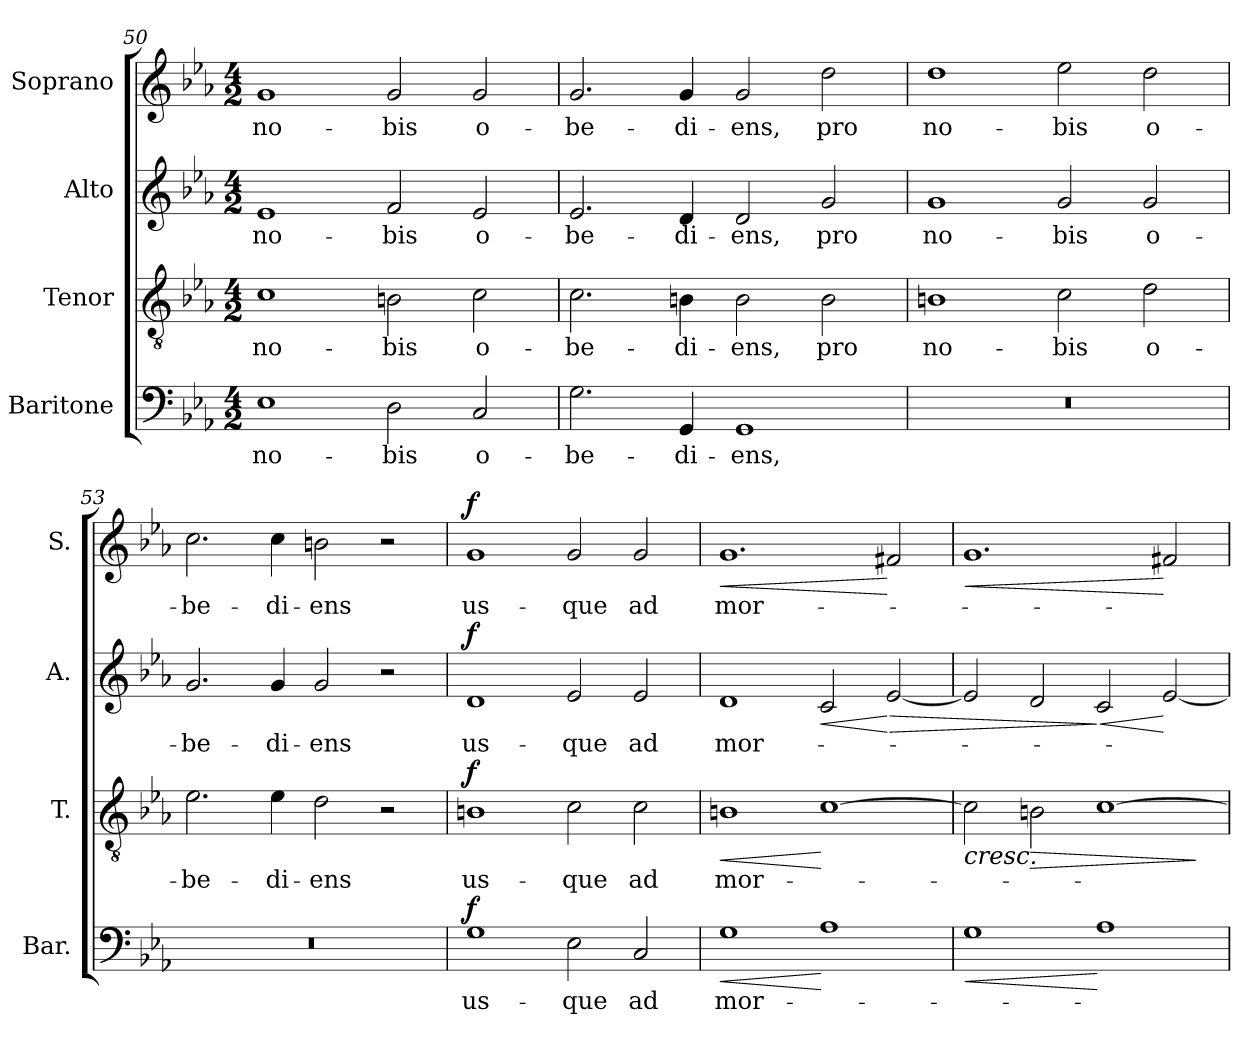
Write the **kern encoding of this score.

**kern	**text	**dynam	**kern	**text	**dynam	**kern	**text	**dynam	**kern	**text	**dynam
*part4	*part4	*part4	*part3	*part3	*part3	*part2	*part2	*part2	*part1	*part1	*part1
*staff4	*staff4	*staff4	*staff3	*staff3	*staff3	*staff2	*staff2	*staff2	*staff1	*staff1	*staff1
*I"Baritone	*	*	*I"Tenor	*	*	*I"Alto	*	*	*I"Soprano	*	*
*I'Bar.	*	*	*I'T.	*	*	*I'A.	*	*	*I'S.	*	*
*clefF4	*	*	*clefGv2	*	*	*clefG2	*	*	*clefG2	*	*
*	*	*	*ITrd7c12	*	*	*	*	*	*	*	*
*k[b-e-a-]	*	*	*k[b-e-a-]	*	*	*k[b-e-a-]	*	*	*k[b-e-a-]	*	*
*E-:	*	*	*E-:	*	*	*E-:	*	*	*E-:	*	*
*M4/2	*	*	*M4/2	*	*	*M4/2	*	*	*M4/2	*	*
=50	=50	=50	=50	=50	=50	=50	=50	=50	=50	=50	=50
!	!LO:LY:b:color=#000000	!	!	!	!	!	!	!	!	!	!
!	!	!	!	!LO:LY:b:color=#000000	!	!	!	!	!	!	!
!	!	!	!	!	!	!	!LO:LY:b:color=#000000	!	!	!	!
!	!	!	!	!	!	!	!	!	!	!LO:LY:b:color=#000000	!
1E-i	no-	.	1Ci	no-	.	1e-i	no-	.	1gi	no-	.
!	!LO:LY:b:color=#000000	!	!	!	!	!	!	!	!	!	!
!	!	!	!	!LO:LY:b:color=#000000	!	!	!	!	!	!	!
!	!	!	!	!	!	!	!LO:LY:b:color=#000000	!	!	!	!
!	!	!	!	!	!	!	!	!	!	!LO:LY:b:color=#000000	!
2Di\	-bis	.	2BBni\	-bis	.	2fi/	-bis	.	2gi/	-bis	.
!	!LO:LY:b:color=#000000	!	!	!	!	!	!	!	!	!	!
!	!	!	!	!LO:LY:b:color=#000000	!	!	!	!	!	!	!
!	!	!	!	!	!	!	!LO:LY:b:color=#000000	!	!	!	!
!	!	!	!	!	!	!	!	!	!	!LO:LY:b:color=#000000	!
2Ci/	o-	.	2Ci\	o-	.	2e-i/	o-	.	2gi/	o-	.
!!LO:LB:g=z
=51	=51	=51	=51	=51	=51	=51	=51	=51	=51	=51	=51
!	!LO:LY:b:color=#000000	!	!	!	!	!	!	!	!	!	!
!	!	!	!	!LO:LY:b:color=#000000	!	!	!	!	!	!	!
!	!	!	!	!	!	!	!LO:LY:b:color=#000000	!	!	!	!
!	!	!	!	!	!	!	!	!	!	!LO:LY:b:color=#000000	!
2.Gi\	-be-	.	2.Ci\	-be-	.	2.e-i/	-be-	.	2.gi/	-be-	.
!	!LO:LY:b:color=#000000	!	!	!	!	!	!	!	!	!	!
!	!	!	!	!LO:LY:b:color=#000000	!	!	!	!	!	!	!
!	!	!	!	!	!	!	!LO:LY:b:color=#000000	!	!	!	!
!	!	!	!	!	!	!	!	!	!	!LO:LY:b:color=#000000	!
4GGi/	-di-	.	4BBni\	-di-	.	4di/	-di-	.	4gi/	-di-	.
!	!LO:LY:b:color=#000000	!	!	!	!	!	!	!	!	!	!
!	!	!	!	!LO:LY:b:color=#000000	!	!	!	!	!	!	!
!	!	!	!	!	!	!	!LO:LY:b:color=#000000	!	!	!	!
!	!	!	!	!	!	!	!	!	!	!LO:LY:b:color=#000000	!
1GGi	-ens,	.	2BBi\	-ens,	.	2di/	-ens,	.	2gi/	-ens,	.
!	!	!	!	!LO:LY:b:color=#000000	!	!	!	!	!	!	!
!	!	!	!	!	!	!	!LO:LY:b:color=#000000	!	!	!	!
!	!	!	!	!	!	!	!	!	!	!LO:LY:b:color=#000000	!
.	.	.	2BBi\	pro	.	2gi/	pro	.	2ddi\	pro	.
=52	=52	=52	=52	=52	=52	=52	=52	=52	=52	=52	=52
!LO:N:vis=1	!	!	!	!	!	!	!	!	!	!	!
!	!	!	!	!LO:LY:b:color=#000000	!	!	!	!	!	!	!
!	!	!	!	!	!	!	!LO:LY:b:color=#000000	!	!	!	!
!	!	!	!	!	!	!	!	!	!	!LO:LY:b:color=#000000	!
0r	.	.	1BBni	no-	.	1gi	no-	.	1ddi	no-	.
!	!	!	!	!LO:LY:b:color=#000000	!	!	!	!	!	!	!
!	!	!	!	!	!	!	!LO:LY:b:color=#000000	!	!	!	!
!	!	!	!	!	!	!	!	!	!	!LO:LY:b:color=#000000	!
.	.	.	2Ci\	-bis	.	2gi/	-bis	.	2ee-i\	-bis	.
!	!	!	!	!LO:LY:b:color=#000000	!	!	!	!	!	!	!
!	!	!	!	!	!	!	!LO:LY:b:color=#000000	!	!	!	!
!	!	!	!	!	!	!	!	!	!	!LO:LY:b:color=#000000	!
.	.	.	2Di\	o-	.	2gi/	o-	.	2ddi\	o-	.
=53	=53	=53	=53	=53	=53	=53	=53	=53	=53	=53	=53
!LO:N:vis=1	!	!	!	!	!	!	!	!	!	!	!
!	!	!	!	!LO:LY:b:color=#000000	!	!	!	!	!	!	!
!	!	!	!	!	!	!	!LO:LY:b:color=#000000	!	!	!	!
!	!	!	!	!	!	!	!	!	!	!LO:LY:b:color=#000000	!
0r	.	.	2.E-i\	-be-	.	2.gi/	-be-	.	2.cci\	-be-	.
!	!	!	!	!LO:LY:b:color=#000000	!	!	!	!	!	!	!
!	!	!	!	!	!	!	!LO:LY:b:color=#000000	!	!	!	!
!	!	!	!	!	!	!	!	!	!	!LO:LY:b:color=#000000	!
.	.	.	4E-i\	-di-	.	4gi/	-di-	.	4cci\	-di-	.
!	!	!	!	!LO:LY:b:color=#000000	!	!	!	!	!	!	!
!	!	!	!	!	!	!	!LO:LY:b:color=#000000	!	!	!	!
!	!	!	!	!	!	!	!	!	!	!LO:LY:b:color=#000000	!
.	.	.	2Di\	-ens	.	2gi/	-ens	.	2bni\	-ens	.
.	.	.	2r	.	.	2r	.	.	2r	.	.
=54	=54	=54	=54	=54	=54	=54	=54	=54	=54	=54	=54
!	!LO:LY:b:color=#000000	!	!	!	!	!	!	!	!	!	!
!	!	!	!	!LO:LY:b:color=#000000	!	!	!	!	!	!	!
!	!	!	!	!	!	!	!LO:LY:b:color=#000000	!	!	!	!
!	!	!	!	!	!	!	!	!	!	!LO:LY:b:color=#000000	!
1Gi	us-	f	1BBni	us-	f	1di	us-	f	1gi	us-	f
!	!LO:LY:b:color=#000000	!	!	!	!	!	!	!	!	!	!
!	!	!	!	!LO:LY:b:color=#000000	!	!	!	!	!	!	!
!	!	!	!	!	!	!	!LO:LY:b:color=#000000	!	!	!	!
!	!	!	!	!	!	!	!	!	!	!LO:LY:b:color=#000000	!
2E-i\	-que	.	2Ci\	-que	.	2e-i/	-que	.	2gi/	-que	.
!	!LO:LY:b:color=#000000	!	!	!	!	!	!	!	!	!	!
!	!	!	!	!LO:LY:b:color=#000000	!	!	!	!	!	!	!
!	!	!	!	!	!	!	!LO:LY:b:color=#000000	!	!	!	!
!	!	!	!	!	!	!	!	!	!	!LO:LY:b:color=#000000	!
2Ci/	ad	.	2Ci\	ad	.	2e-i/	ad	.	2gi/	ad	.
=55	=55	=55	=55	=55	=55	=55	=55	=55	=55	=55	=55
!	!LO:LY:b:color=#000000	!LO:HP:b	!	!	!	!	!	!	!	!	!
!	!	!LO:HP:n=1:b	!	!	!	!	!	!	!	!	!
!	!	!	!	!LO:LY:b:color=#000000	!LO:HP:b	!	!	!	!	!	!
!	!	!	!	!	!LO:HP:n=1:b	!	!	!	!	!	!
!	!	!	!	!	!	!	!LO:LY:b:color=#000000	!	!	!	!
!	!	!	!	!	!	!	!	!	!	!LO:LY:b:color=#000000	!LO:HP:b
!	!	!	!	!	!	!	!	!	!	!	!LO:HP:n=1:b
1Gi	mor-	< >	1BBni	mor-	< >	1di	mor-	.	1.gi	mor-	< >
!	!	!	!	!	!	!	!	!LO:HP:b	!	!	!
1A-i	.	[	[1Ci	.	[	2ci/	.	<	.	.	.
!	!	!	!	!	!	!	!	!LO:HP:n=1:b	!	!	!
.	.	.	.	.	.	[2e-i/	.	[ >	2f#Xi/	.	[
.	.	]	.	.	]	.	.	.	.	.	]
=56	=56	=56	=56	=56	=56	=56	=56	=56	=56	=56	=56
!	!	!LO:HP:b	!	!	!	!	!	!	!	!	!
!	!	!LO:HP:n=1:b	!	!	!LO:HP:b	!	!	!	!	!	!LO:HP:b
!	!	!	!	!	!	!	!	!	!	!	!LO:HP:n=1:b
1Gi	.	< >	2Ci\]	.	<	2e-i/]	.	.	1.gi	.	< >
!	!	!	!	!	!LO:HP:b	!	!	!	!	!	!
.	.	.	2BBni\	.	>	2di/	.	.	.	.	.
!	!	!	!	!	!	!	!	!LO:HP:n=1:b	!	!	!
1A-i	.	[	[1Ci	.	[	2ci/	.	] <	.	.	.
.	.	.	.	.	.	[2e-i/	.	[	2f#Xi/	.	[
.	.	]	.	.	]	.	.	.	.	.	]
=	=	=	=	=	=	=	=	=	=	=	=
*-	*-	*-	*-	*-	*-	*-	*-	*-	*-	*-	*-
